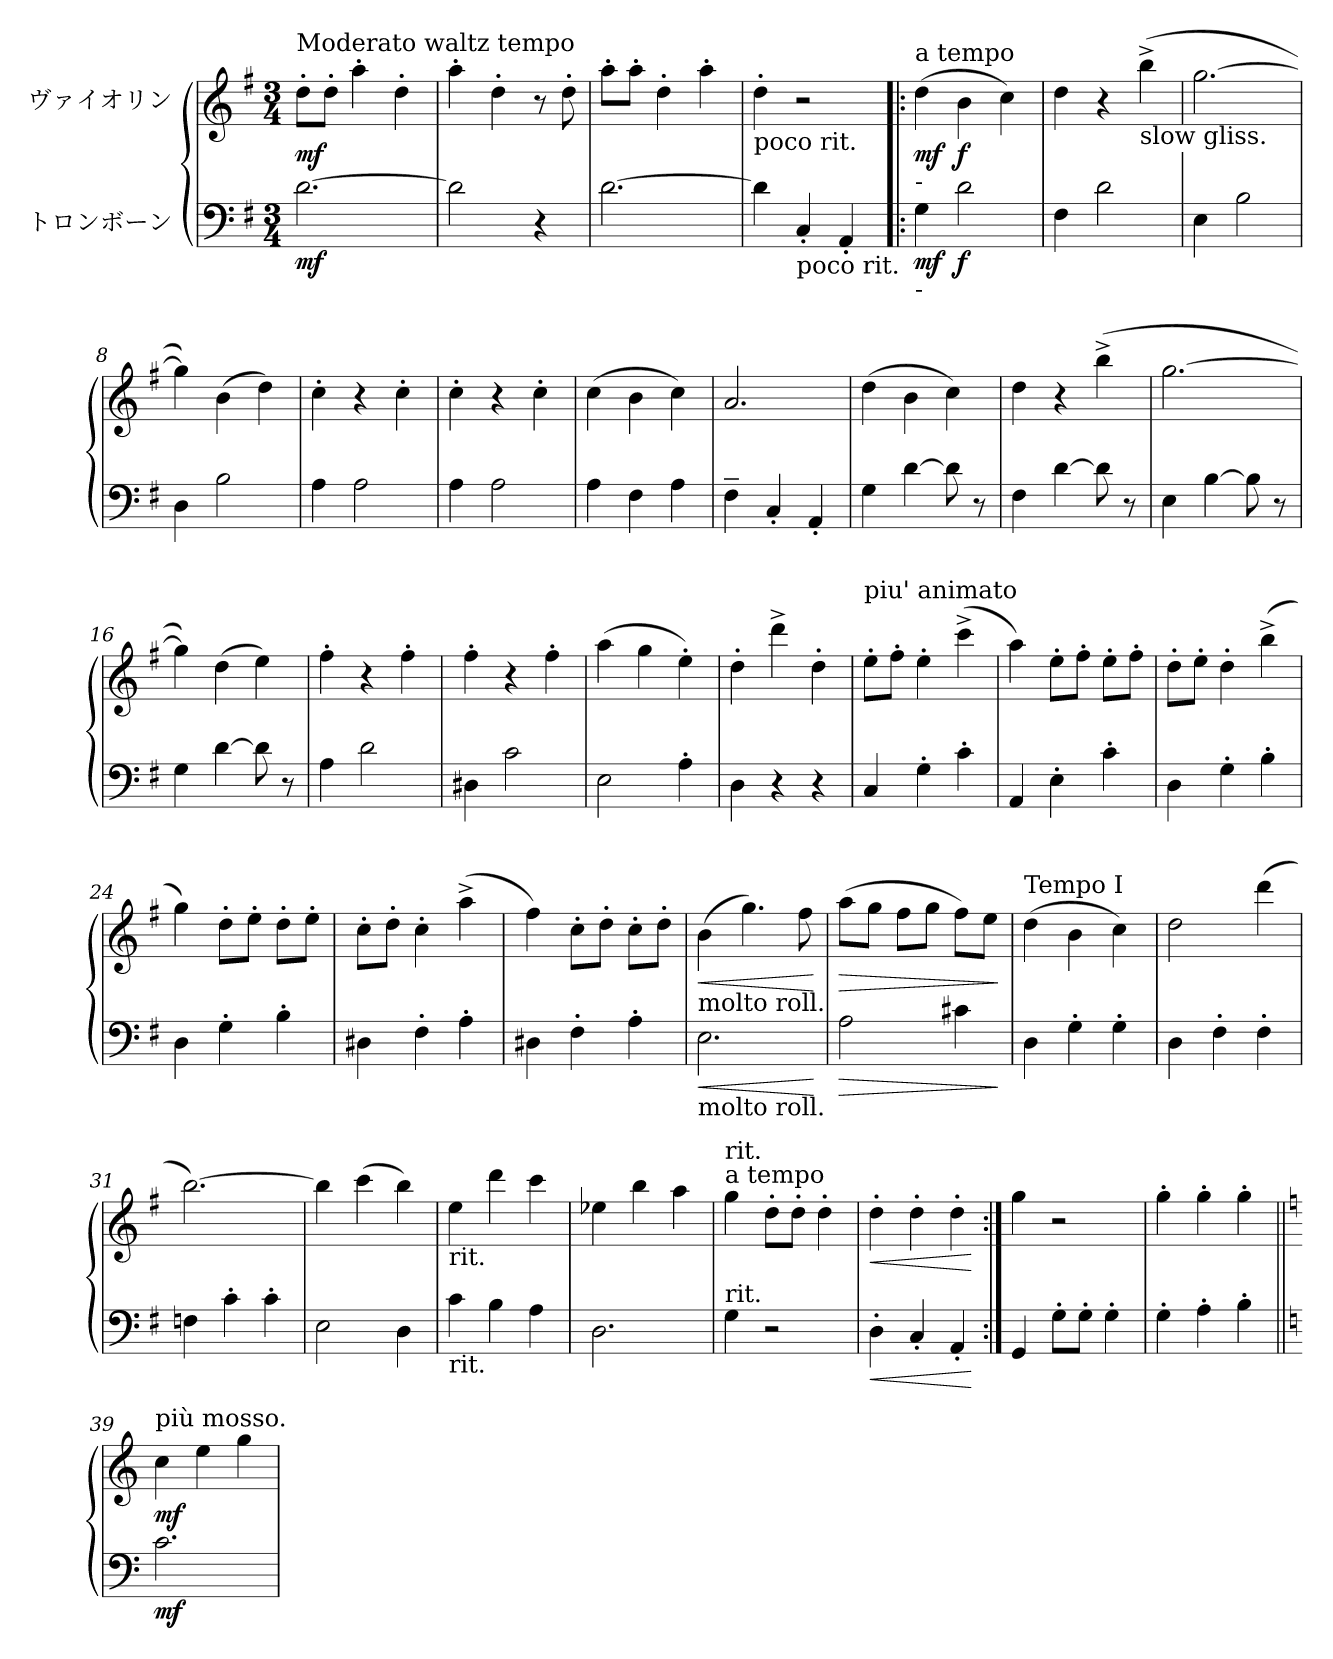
**kern	**dynam	**kern	**dynam
*part2	*part2	*part1	*part1
*staff2	*staff2	*staff1	*staff1
*I"トロンボーン	*	*I"ヴァイオリン	*
*clefF4	*	*clefG2	*
*k[f#]	*	*k[f#]	*
*M3/4	*	*M3/4	*
*MM140	*	*MM140	*
=1	=1	=1	=1
!	!	!LO:TX:a:t=Moderato waltz tempo	!
!	!LO:DY:b	!	!LO:DY:b
[2.d\	mf	8dd'\L	mf
.	.	8dd'\J	.
.	.	4aa'\	.
.	.	4dd'\	.
=2	=2	=2	=2
2d\]	.	4aa'\	.
.	.	4dd'\	.
4r	.	8r	.
.	.	8dd'\	.
=3	=3	=3	=3
[2.d\	.	8aa'\L	.
.	.	8aa'\J	.
.	.	4dd'\	.
.	.	4aa'\	.
=4	=4	=4	=4
!	!	!LO:TX:b:t=poco rit.	!
4d\]	.	4dd'\	.
!LO:TX:b:t=poco rit.	!	!	!
4C'/	.	2r	.
4AA'/	.	.	.
=5!|:	=5!|:	=5!|:	=5!|:
!	!	!LO:TX:b:t=-	!
!	!	!LO:TX:a:t=a tempo	!
!LO:TX:b:t=-	!	!	!
!	!LO:DY:b	!	!LO:DY:b
4G\	mf	(4dd\	mf
!	!LO:DY:b	!	!LO:DY:b
2d\	f	4b\	f
.	.	4cc\)	.
=6	=6	=6	=6
4F#\	.	4dd\	.
2d\	.	4r	.
!	!	!LO:TX:b:t=slow gliss.	!
.	.	(4bb^\	.
=7	=7	=7	=7
4E\	.	[2.gg\	.
2B\	.	.	.
=8	=8	=8	=8
4D\	.	4gg\])	.
2B\	.	(4b\	.
.	.	4dd\)	.
!!LO:LB:g=z
=9	=9	=9	=9
4A\	.	4cc'\	.
2A\	.	4r	.
.	.	4cc'\	.
=10	=10	=10	=10
4A\	.	4cc'\	.
2A\	.	4r	.
.	.	4cc'\	.
=11	=11	=11	=11
4A\	.	(4cc\	.
4F#\	.	4b\	.
4A\	.	4cc\)	.
=12	=12	=12	=12
4F#~\	.	2.a/	.
4C'/	.	.	.
4AA'/	.	.	.
=13	=13	=13	=13
4G\	.	(4dd\	.
[4d\	.	4b\	.
8d\]	.	4cc\)	.
8r	.	.	.
=14	=14	=14	=14
4F#\	.	4dd\	.
[4d\	.	4r	.
8d\]	.	(4bb^\	.
8r	.	.	.
=15	=15	=15	=15
4E\	.	[2.gg\	.
[4B\	.	.	.
8B\]	.	.	.
8r	.	.	.
=16	=16	=16	=16
4G\	.	4gg\])	.
[4d\	.	(4dd\	.
8d\]	.	4ee\)	.
8r	.	.	.
=17	=17	=17	=17
4A\	.	4ff#'\	.
2d\	.	4r	.
.	.	4ff#'\	.
!!LO:LB:g=z
=18	=18	=18	=18
4D#X\	.	4ff#'\	.
2c\	.	4r	.
.	.	4ff#'\	.
=19	=19	=19	=19
2E\	.	(4aa\	.
.	.	4gg\	.
4A'\	.	4ee'\)	.
=20	=20	=20	=20
4D\	.	4dd'\	.
4r	.	4ddd^\	.
4r	.	4dd'\	.
=21	=21	=21	=21
!	!	!LO:TX:a:t=piu' animato	!
4C/	.	8ee'\L	.
.	.	8ff#'\J	.
4G'\	.	4ee'\	.
4c'\	.	(4ccc^\	.
=22	=22	=22	=22
4AA/	.	4aa\)	.
4E'\	.	8ee'\L	.
.	.	8ff#'\J	.
4c'\	.	8ee'\L	.
.	.	8ff#'\J	.
=23	=23	=23	=23
4D\	.	8dd'\L	.
.	.	8ee'\J	.
4G'\	.	4dd'\	.
4B'\	.	(4bb^\	.
=24	=24	=24	=24
4D\	.	4gg\)	.
4G'\	.	8dd'\L	.
.	.	8ee'\J	.
4B'\	.	8dd'\L	.
.	.	8ee'\J	.
=25	=25	=25	=25
4D#X\	.	8cc'\L	.
.	.	8dd'\J	.
4F#'\	.	4cc'\	.
4A'\	.	(4aa^\	.
!!LO:LB:g=z
=26	=26	=26	=26
4D#X\	.	4ff#\)	.
4F#'\	.	8cc'\L	.
.	.	8dd'\J	.
4A'\	.	8cc'\L	.
.	.	8dd'\J	.
=27	=27	=27	=27
!	!	!LO:TX:b:t=molto roll.	!
!LO:TX:b:t=molto roll.	!	!	!
!	!LO:HP:b	!	!LO:HP:b
2.E\	<	(4b\	<
.	.	4.gg\)	.
.	.	8ff#\	.
.	[	.	[
=28	=28	=28	=28
!	!LO:HP:b	!	!LO:HP:b
2A\	>	(8aa\L	>
.	.	8gg\J	.
.	.	8ff#\L	.
.	.	8gg\J	.
4c#X\	.	8ff#\L)	.
.	.	8ee\J	.
.	]	.	]
=29	=29	=29	=29
!	!	!LO:TX:a:t=Tempo Ⅰ	!
4D\	.	(4dd\	.
4G'\	.	4b\	.
4G'\	.	4cc\)	.
=30	=30	=30	=30
4D\	.	2dd\	.
4F#'\	.	.	.
4F#'\	.	(4ddd\	.
=31	=31	=31	=31
4Fn\	.	[2.bb\)	.
4c'\	.	.	.
4c'\	.	.	.
=32	=32	=32	=32
2E\	.	4bb\]	.
.	.	(4ccc\	.
4D\	.	4bb\)	.
=33	=33	=33	=33
!	!	!LO:TX:b:t=rit.	!
!LO:TX:b:t=rit.	!	!	!
4c\	.	4ee\	.
4B\	.	4ddd\	.
4A\	.	4ccc\	.
!!LO:LB:g=z
=34	=34	=34	=34
2.D\	.	4ee-X\	.
.	.	4bb\	.
.	.	4aa\	.
=35	=35	=35	=35
!	!	!LO:TX:a:t=a tempo	!
!	!	!LO:TX:a:t=rit.	!
!LO:TX:a:t=rit.	!	!	!
4G\	.	4gg\	.
2r	.	8dd'\L	.
.	.	8dd'\J	.
.	.	4dd'\	.
=36	=36	=36	=36
!	!LO:HP:b	!	!LO:HP:b
4D'\	<	4dd'\	<
4C'/	.	4dd'\	.
4AA'/	.	4dd'\	.
.	[	.	[
=37:|!	=37:|!	=37:|!	=37:|!
4GG/	.	4gg\	.
8G'\L	.	2r	.
8G'\J	.	.	.
4G'\	.	.	.
=38	=38	=38	=38
4G'\	.	4gg'\	.
4A'\	.	4gg'\	.
4B'\	.	4gg'\	.
=39||	=39||	=39||	=39||
*k[]	*	*k[]	*
!	!	!LO:TX:a:t=più mosso.	!
!	!LO:DY:b	!	!LO:DY:b
2.c\	mf	4cc\	mf
.	.	4ee\	.
.	.	4gg\	.
=	=	=	=
*-	*-	*-	*-
